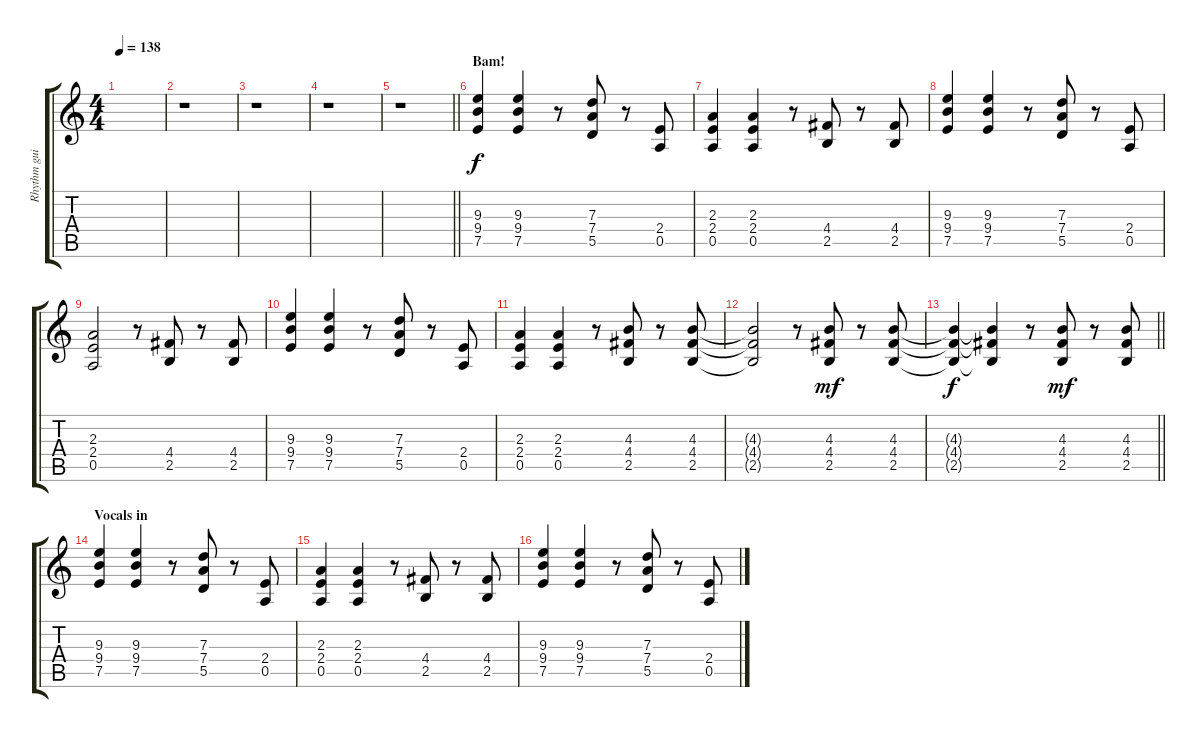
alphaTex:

\track ("Rhythm guitar" "Rhythm gui") {instrument overdrivenguitar}
\staff {score tabs}
\tuning (E4 B3 G3 D3 A2 E2) {hide}
\ts (4 4)
\tempo 138
\clef g2
\ks c
|
r.1 |
r.1 |
r.1 |
\barLineRight lightlight
r.1 |
\section ("" "Bam!")
(9.3 9.4 7.5).4 (9.3 9.4 7.5).4 r.8 (7.3 7.4 5.5).8 r.8 (2.4 0.5).8 |
(2.3 2.4 0.5).4 (2.3 2.4 0.5).4 r.8 (4.4 2.5).8 r.8 (4.4 2.5).8 |
(9.3 9.4 7.5).4 (9.3 9.4 7.5).4 r.8 (7.3 7.4 5.5).8 r.8 (2.4 0.5).8 |
(2.3 2.4 0.5).2 r.8 (4.4 2.5).8 r.8 (4.4 2.5).8 |
(9.3 9.4 7.5).4 (9.3 9.4 7.5).4 r.8 (7.3 7.4 5.5).8 r.8 (2.4 0.5).8 |
(2.3 2.4 0.5).4 (2.3 2.4 0.5).4 r.8 (4.3 4.4 2.5).8 r.8 (4.3 4.4 2.5).8 |
(4.3{t} 4.4{t} 2.5{t}).2{dy f} r.8 (4.3 4.4 2.5).8{dy mf} r.8 (4.3 4.4 2.5).8 |
\barLineRight lightlight
(4.3{t} 4.4{t} 2.5{t}).4{dy f} (4.3{t} 4.4{t} 2.5{t}).4 r.8 (4.3 4.4 2.5).8{dy mf} r.8 (4.3 4.4 2.5).8 |
\section ("" "Vocals in")
(9.3 9.4 7.5).4 (9.3 9.4 7.5).4 r.8 (7.3 7.4 5.5).8 r.8 (2.4 0.5).8 |
(2.3 2.4 0.5).4 (2.3 2.4 0.5).4 r.8 (4.4 2.5).8 r.8 (4.4 2.5).8 |
(9.3 9.4 7.5).4 (9.3 9.4 7.5).4 r.8 (7.3 7.4 5.5).8 r.8 (2.4 0.5).8
